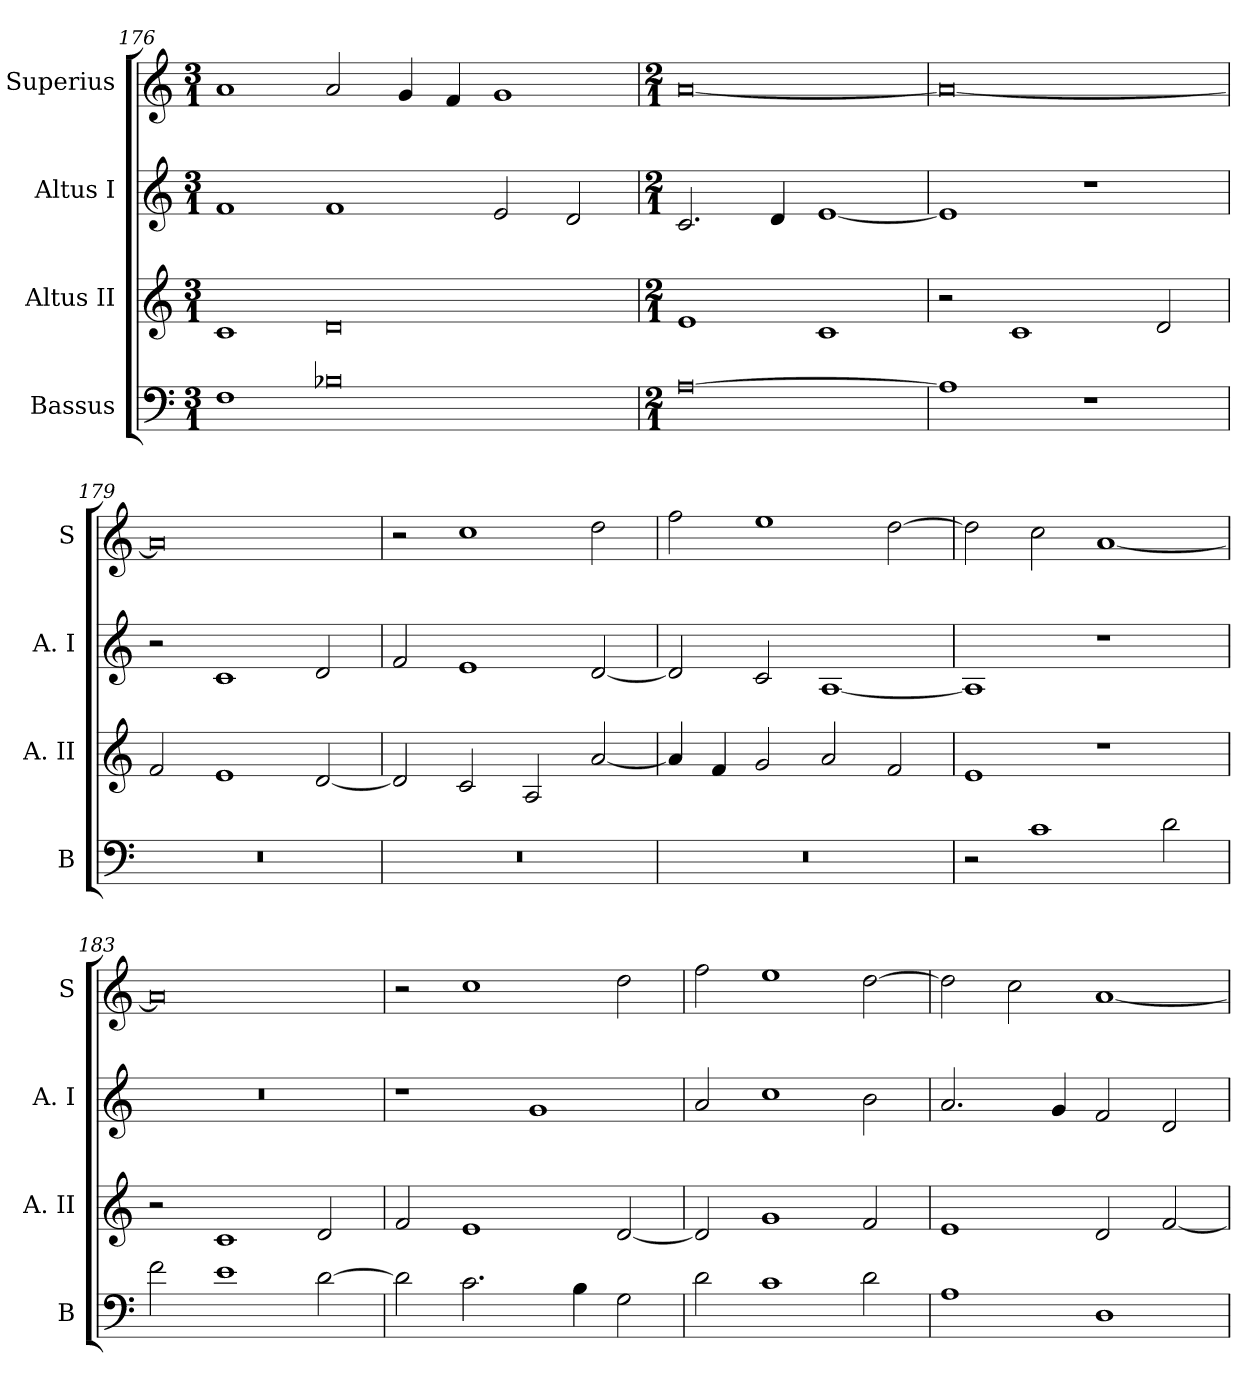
**kern	**kern	**kern	**kern
*part4	*part3	*part2	*part1
*staff4	*staff3	*staff2	*staff1
*I"Bassus	*I"Altus II	*I"Altus I	*I"Superius
*I'B	*I'A. II	*I'A. I	*I'S
*clefF4	*clefG2	*clefG2	*clefG2
*k[]	*k[]	*k[]	*k[]
*C:	*C:	*C:	*C:
*M3/1	*M3/1	*M3/1	*M3/1
=176	=176	=176	=176
1F	1c	1f	1a
0B-X	0d	1f	2a
.	.	.	4g
.	.	.	4f
.	.	2e	1g
.	.	2d	.
=177	=177	=177	=177
*M2/1	*M2/1	*M2/1	*M2/1
[0A	1e	2.c	[0a
.	.	4d	.
.	1c	[1e	.
=178	=178	=178	=178
1A]	2r	1e]	0a_
.	1c	.	.
1r	.	1r	.
.	2d	.	.
=179	=179	=179	=179
0r	2f	2r	0a]
.	1e	1c	.
.	[2d	2d	.
=180	=180	=180	=180
0r	2d]	2f	2r
.	2c	1e	1cc
.	2A	.	.
.	[2a	[2d	2dd
=181	=181	=181	=181
0r	4a]	2d]	2ff
.	4f	.	.
.	2g	2c	1ee
.	2a	[1A	.
.	2f	.	[2dd
=182	=182	=182	=182
2r	1e	1A]	2dd]
1c	.	.	2cc
.	1r	1r	[1a
2d	.	.	.
=183	=183	=183	=183
2f	2r	0r	0a]
1e	1c	.	.
[2d	2d	.	.
=184	=184	=184	=184
2d]	2f	1r	2r
2.c	1e	.	1cc
.	.	1g	.
4B	.	.	.
2G	[2d	.	2dd
=185	=185	=185	=185
2d	2d]	2a	2ff
1c	1g	1cc	1ee
2d	2f	2b	[2dd
=186	=186	=186	=186
1A	1e	2.a	2dd]
.	.	.	2cc
.	.	4g	.
1D	2d	2f	[1a
.	[2f	2d	.
=	=	=	=
*-	*-	*-	*-
